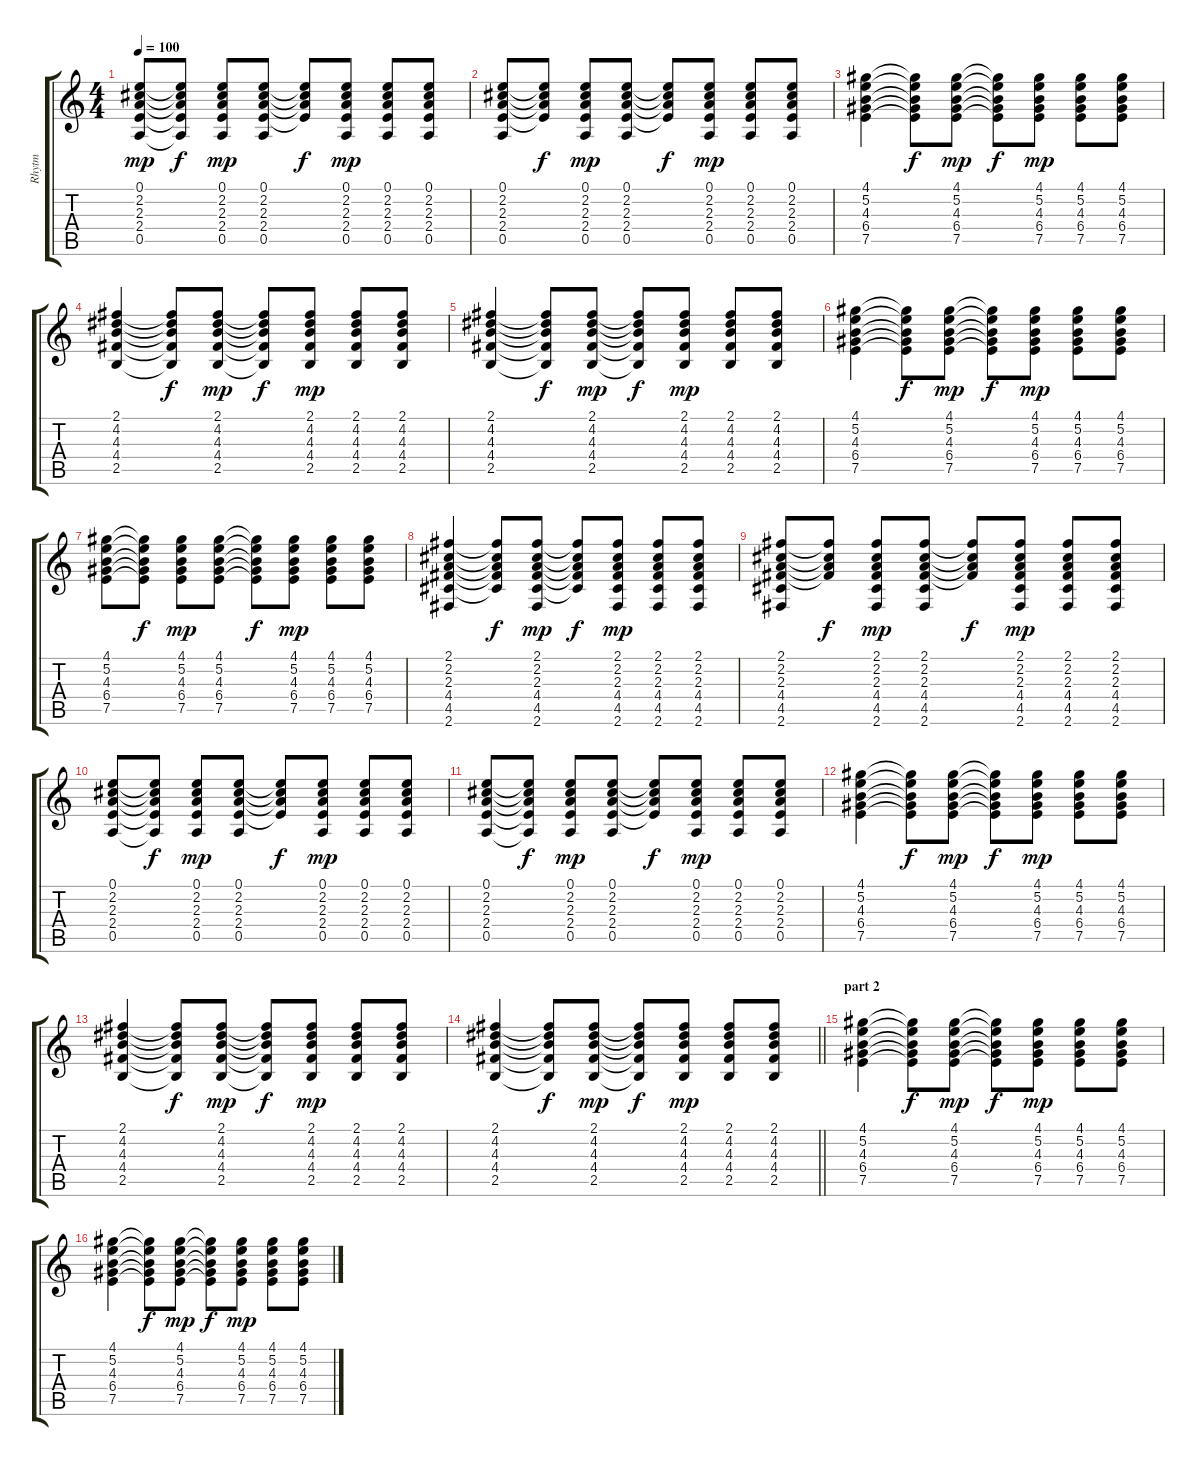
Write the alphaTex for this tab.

\track ("Rhytm" "Rhytm") {instrument electricguitarjazz}
\staff {score tabs}
\tuning (E4 B3 G3 D3 A2 E2) {hide}
\ts (4 4)
\tempo 100
\clef g2
\ks c
(0.1 2.2 2.3 2.4 0.5).8{dy mp} (0.1{t} 2.2{t} 2.3{t} 2.4{t} 0.5{t}).8{dy f} (0.1 2.2 2.3 2.4 0.5).8{dy mp} (0.1 2.2 2.3 2.4 0.5).8 (0.1{t} 2.2{t} 2.3{t} 2.4{t}).8{dy f} (0.1 2.2 2.3 2.4 0.5).8{dy mp} (0.1 2.2 2.3 2.4 0.5).8 (0.1 2.2 2.3 2.4 0.5).8 |
(0.1 2.2 2.3 2.4 0.5).8 (0.1{t} 2.2{t} 2.3{t} 2.4{t}).8{dy f} (0.1 2.2 2.3 2.4 0.5).8{dy mp} (0.1 2.2 2.3 2.4 0.5).8 (0.1{t} 2.2{t} 2.3{t} 2.4{t}).8{dy f} (0.1 2.2 2.3 2.4 0.5).8{dy mp} (0.1 2.2 2.3 2.4 0.5).8 (0.1 2.2 2.3 2.4 0.5).8 |
(4.1 5.2 4.3 6.4 7.5).4 (4.1{t} 5.2{t} 4.3{t} 6.4{t} 7.5{t}).8{dy f} (4.1 5.2 4.3 6.4 7.5).8{dy mp} (4.1{t} 5.2{t} 4.3{t} 6.4{t} 7.5{t}).8{dy f} (4.1 5.2 4.3 6.4 7.5).8{dy mp} (4.1 5.2 4.3 6.4 7.5).8 (4.1 5.2 4.3 6.4 7.5).8 |
(2.1 4.2 4.3 4.4 2.5).4 (2.1{t} 4.2{t} 4.3{t} 4.4{t} 2.5{t}).8{dy f} (2.1 4.2 4.3 4.4 2.5).8{dy mp} (2.1{t} 4.2{t} 4.3{t} 4.4{t} 2.5{t}).8{dy f} (2.1 4.2 4.3 4.4 2.5).8{dy mp} (2.1 4.2 4.3 4.4 2.5).8 (2.1 4.2 4.3 4.4 2.5).8 |
(2.1 4.2 4.3 4.4 2.5).4 (2.1{t} 4.2{t} 4.3{t} 4.4{t} 2.5{t}).8{dy f} (2.1 4.2 4.3 4.4 2.5).8{dy mp} (2.1{t} 4.2{t} 4.3{t} 4.4{t} 2.5{t}).8{dy f} (2.1 4.2 4.3 4.4 2.5).8{dy mp} (2.1 4.2 4.3 4.4 2.5).8 (2.1 4.2 4.3 4.4 2.5).8 |
(4.1 5.2 4.3 6.4 7.5).4 (4.1{t} 5.2{t} 4.3{t} 6.4{t} 7.5{t}).8{dy f} (4.1 5.2 4.3 6.4 7.5).8{dy mp} (4.1{t} 5.2{t} 4.3{t} 6.4{t} 7.5{t}).8{dy f} (4.1 5.2 4.3 6.4 7.5).8{dy mp} (4.1 5.2 4.3 6.4 7.5).8 (4.1 5.2 4.3 6.4 7.5).8 |
(4.1 5.2 4.3 6.4 7.5).8 (4.1{t} 5.2{t} 4.3{t} 6.4{t} 7.5{t}).8{dy f} (4.1 5.2 4.3 6.4 7.5).8{dy mp} (4.1 5.2 4.3 6.4 7.5).8 (4.1{t} 5.2{t} 4.3{t} 6.4{t} 7.5{t}).8{dy f} (4.1 5.2 4.3 6.4 7.5).8{dy mp} (4.1 5.2 4.3 6.4 7.5).8 (4.1 5.2 4.3 6.4 7.5).8 |
(2.1 2.2 2.3 4.4 4.5 2.6).4 (2.1{t} 2.2{t} 2.3{t} 4.4{t} 4.5{t}).8{dy f} (2.1 2.2 2.3 4.4 4.5 2.6).8{dy mp} (2.1{t} 2.2{t} 2.3{t} 4.4{t} 4.5{t}).8{dy f} (2.1 2.2 2.3 4.4 4.5 2.6).8{dy mp} (2.1 2.2 2.3 4.4 4.5 2.6).8 (2.1 2.2 2.3 4.4 4.5 2.6).8 |
(2.1 2.2 2.3 4.4 4.5 2.6).8 (2.1{t} 2.2{t} 2.3{t} 4.4{t}).8{dy f} (2.1 2.2 2.3 4.4 4.5 2.6).8{dy mp} (2.1 2.2 2.3 4.4 4.5 2.6).8 (2.1{t} 2.2{t} 2.3{t} 4.4{t}).8{dy f} (2.1 2.2 2.3 4.4 4.5 2.6).8{dy mp} (2.1 2.2 2.3 4.4 4.5 2.6).8 (2.1 2.2 2.3 4.4 4.5 2.6).8 |
(0.1 2.2 2.3 2.4 0.5).8 (0.1{t} 2.2{t} 2.3{t} 2.4{t} 0.5{t}).8{dy f} (0.1 2.2 2.3 2.4 0.5).8{dy mp} (0.1 2.2 2.3 2.4 0.5).8 (0.1{t} 2.2{t} 2.3{t} 2.4{t}).8{dy f} (0.1 2.2 2.3 2.4 0.5).8{dy mp} (0.1 2.2 2.3 2.4 0.5).8 (0.1 2.2 2.3 2.4 0.5).8 |
(0.1 2.2 2.3 2.4 0.5).8 (0.1{t} 2.2{t} 2.3{t} 2.4{t} 0.5{t}).8{dy f} (0.1 2.2 2.3 2.4 0.5).8{dy mp} (0.1 2.2 2.3 2.4 0.5).8 (0.1{t} 2.2{t} 2.3{t} 2.4{t}).8{dy f} (0.1 2.2 2.3 2.4 0.5).8{dy mp} (0.1 2.2 2.3 2.4 0.5).8 (0.1 2.2 2.3 2.4 0.5).8 |
(4.1 5.2 4.3 6.4 7.5).4 (4.1{t} 5.2{t} 4.3{t} 6.4{t} 7.5{t}).8{dy f} (4.1 5.2 4.3 6.4 7.5).8{dy mp} (4.1{t} 5.2{t} 4.3{t} 6.4{t} 7.5{t}).8{dy f} (4.1 5.2 4.3 6.4 7.5).8{dy mp} (4.1 5.2 4.3 6.4 7.5).8 (4.1 5.2 4.3 6.4 7.5).8 |
(2.1 4.2 4.3 4.4 2.5).4 (2.1{t} 4.2{t} 4.3{t} 4.4{t} 2.5{t}).8{dy f} (2.1 4.2 4.3 4.4 2.5).8{dy mp} (2.1{t} 4.2{t} 4.3{t} 4.4{t} 2.5{t}).8{dy f} (2.1 4.2 4.3 4.4 2.5).8{dy mp} (2.1 4.2 4.3 4.4 2.5).8 (2.1 4.2 4.3 4.4 2.5).8 |
\barLineRight lightlight
(2.1 4.2 4.3 4.4 2.5).4 (2.1{t} 4.2{t} 4.3{t} 4.4{t} 2.5{t}).8{dy f} (2.1 4.2 4.3 4.4 2.5).8{dy mp} (2.1{t} 4.2{t} 4.3{t} 4.4{t} 2.5{t}).8{dy f} (2.1 4.2 4.3 4.4 2.5).8{dy mp} (2.1 4.2 4.3 4.4 2.5).8 (2.1 4.2 4.3 4.4 2.5).8 |
\section ("" "part 2")
(4.1 5.2 4.3 6.4 7.5).4 (4.1{t} 5.2{t} 4.3{t} 6.4{t} 7.5{t}).8{dy f} (4.1 5.2 4.3 6.4 7.5).8{dy mp} (4.1{t} 5.2{t} 4.3{t} 6.4{t} 7.5{t}).8{dy f} (4.1 5.2 4.3 6.4 7.5).8{dy mp} (4.1 5.2 4.3 6.4 7.5).8 (4.1 5.2 4.3 6.4 7.5).8 |
(4.1 5.2 4.3 6.4 7.5).4 (4.1{t} 5.2{t} 4.3{t} 6.4{t} 7.5{t}).8{dy f} (4.1 5.2 4.3 6.4 7.5).8{dy mp} (4.1{t} 5.2{t} 4.3{t} 6.4{t} 7.5{t}).8{dy f} (4.1 5.2 4.3 6.4 7.5).8{dy mp} (4.1 5.2 4.3 6.4 7.5).8 (4.1 5.2 4.3 6.4 7.5).8
